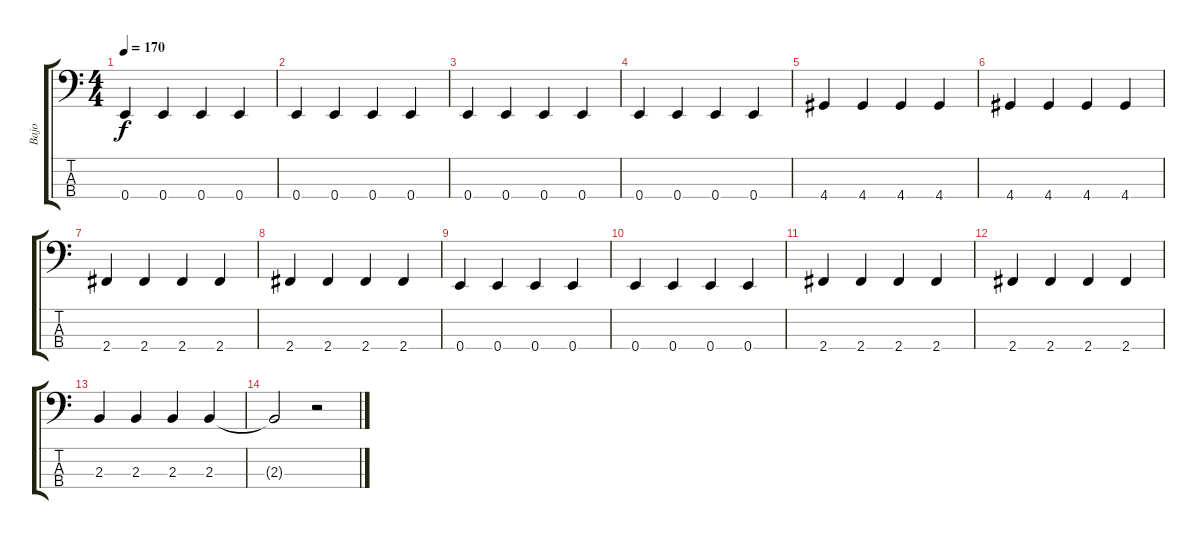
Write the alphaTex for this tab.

\track ("Bajo" "Bajo") {instrument electricbassfinger}
\staff {score tabs}
\tuning (G2 D2 A1 E1) {hide}
\ts (4 4)
\tempo 170
\clef f4
\ks c
0.4.4{dy f} 0.4.4 0.4.4 0.4.4 |
0.4.4 0.4.4 0.4.4 0.4.4 |
0.4.4 0.4.4 0.4.4 0.4.4 |
0.4.4 0.4.4 0.4.4 0.4.4 |
4.4.4 4.4.4 4.4.4 4.4.4 |
4.4.4 4.4.4 4.4.4 4.4.4 |
2.4.4 2.4.4 2.4.4 2.4.4 |
2.4.4 2.4.4 2.4.4 2.4.4 |
0.4.4 0.4.4 0.4.4 0.4.4 |
0.4.4 0.4.4 0.4.4 0.4.4 |
2.4.4 2.4.4 2.4.4 2.4.4 |
2.4.4 2.4.4 2.4.4 2.4.4 |
2.3.4 2.3.4 2.3.4 2.3.4 |
2.3{t}.2 r.2
